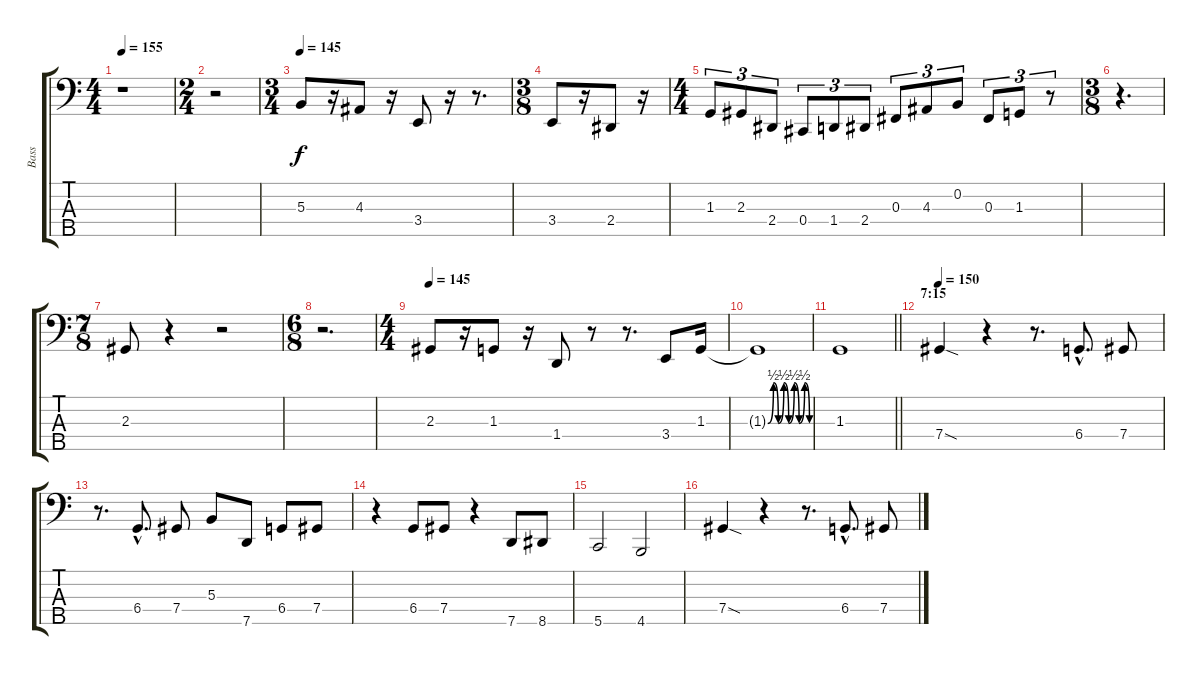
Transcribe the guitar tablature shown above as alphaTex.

\track ("Bass" "Bass") {instrument electricbassfinger}
\staff {score tabs}
\tuning (E2 B1 Gb1 Db1 G0) {hide}
\ts (4 4)
\tempo 155
\clef f4
\ks c
r.1{dy f} |
\ts (2 4)
r.2 |
\ts (3 4)
\tempo 145
5.3.8 r.16 4.3.8 r.16 3.4.8 r.16 r.8{d} |
\ts (3 8)
3.4.8 r.16 2.4.8 r.16 |
\ts (4 4)
1.3.8{tu (3 2)} 2.3.8{tu (3 2)} 2.4.8{tu (3 2)} 0.4.8{tu (3 2)} 1.4.8{tu (3 2)} 2.4.8{tu (3 2)} 0.3.8{tu (3 2)} 4.3.8{tu (3 2)} 0.2.8{tu (3 2)} 0.3.8{tu (3 2)} 1.3.8{tu (3 2)} r.8{tu (3 2)} |
\ts (3 8)
r.4{d} |
\ts (7 8)
2.3.8 r.4 r.2 |
\ts (6 8)
r.2{d} |
\ts (4 4)
\tempo 145
2.3.8 r.16 1.3.8 r.16 1.4.8 r.8 r.8{d} 3.4.8 1.3.16 |
1.3{be (custom 0 0 8 2 15 0 23 2 30 0 38 2 45 0 53 2 60 0) t}.1 |
\barLineRight lightlight
1.3.1 |
\section ("" "7:15")
\tempo 150
7.4{sod}.4 r.4 r.8{d} 6.4{hac}.8{d} 7.4.8 |
r.8{d} 6.4{hac}.8{d} 7.4.8 5.3.8 7.5.8 6.4.8 7.4.8 |
r.4 6.4.8 7.4.8 r.4 7.5.8 8.5.8 |
5.5.2 4.5.2 |
7.4{sod}.4 r.4 r.8{d} 6.4{hac}.8{d} 7.4.8
